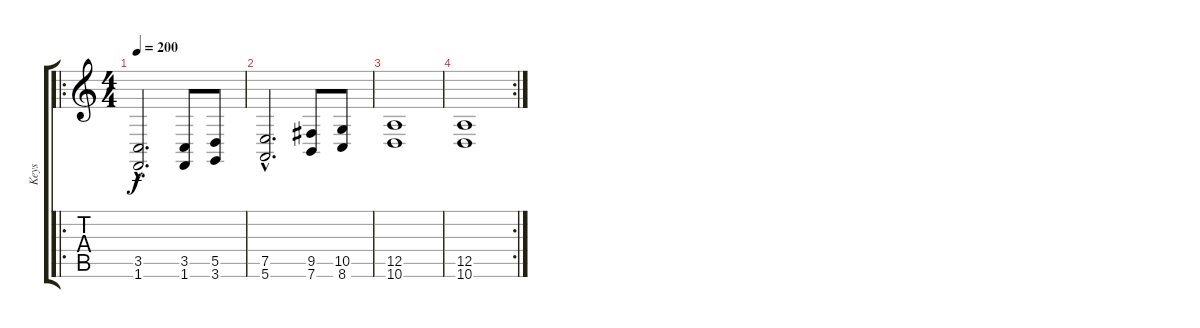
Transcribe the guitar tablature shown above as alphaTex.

\track ("Keys" "Keys") {instrument pad2warm}
\staff {score tabs}
\tuning (E4 B3 G3 D3 A2 E2) {hide}
\ro
\ts (4 4)
\tempo 200
\clef g2
\ks c
(3.5{hac} 1.6{hac}).2{d dy f instrument pad2warm} (3.5 1.6).8 (5.5 3.6).8 |
(7.5{hac} 5.6{hac}).2{d} (9.5 7.6).8 (10.5 8.6).8 |
(12.5 10.6).1 |
\rc 2
(12.5 10.6).1
